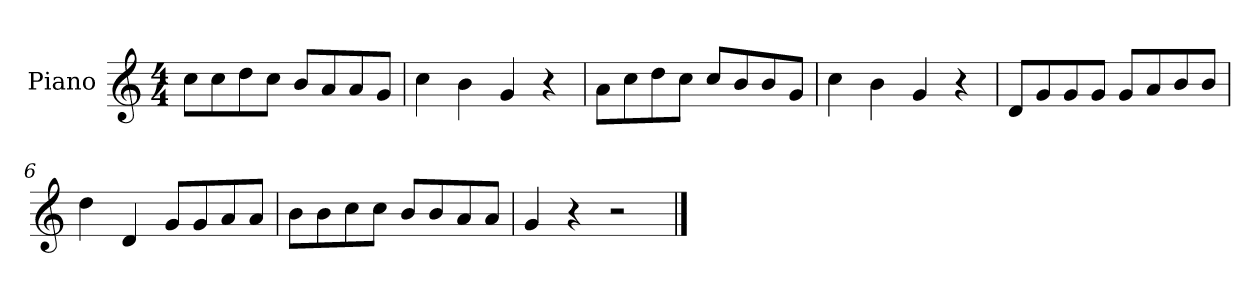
**kern
*part1
*staff1
*I"Piano
*I'P-no
*clefG2
*k[]
*M4/4
*MM90
=1
8cc\L
8cc\
8dd\
8cc\J
8b/L
8a/
8a/
8g/J
=2
4cc\
4b\
4g/
4r
=3
8a\L
8cc\
8dd\
8cc\J
8cc/L
8b/
8b/
8g/J
=4
4cc\
4b\
4g/
4r
=5
8d/L
8g/
8g/
8g/J
8g/L
8a/
8b/
8b/J
=6
4dd\
4d/
8g/L
8g/
8a/
8a/J
!!LO:LB:g=z
=7
8b\L
8b\
8cc\
8cc\J
8b/L
8b/
8a/
8a/J
=8
4g/
4r
2r
==
*-
